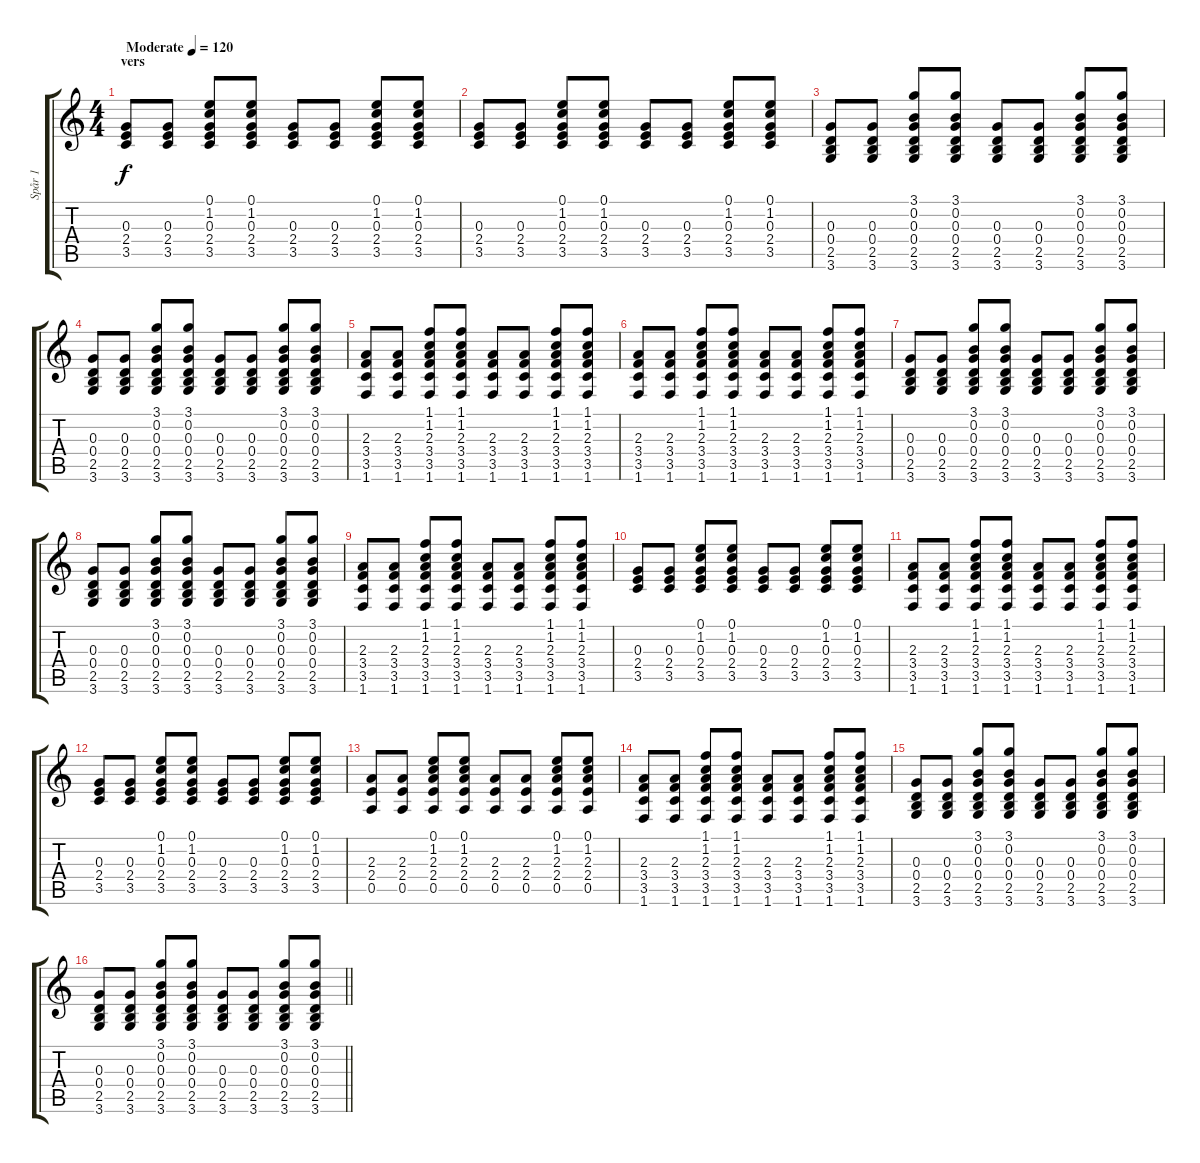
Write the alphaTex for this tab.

\track ("Spår 1" "Spår 1") {instrument acousticguitarnylon}
\staff {score tabs}
\tuning (E4 B3 G3 D3 A2 E2) {hide}
\ts (4 4)
\section ("" "vers")
\tempo (120 "Moderate")
\clef g2
\ks c
(0.3 2.4 3.5).8{dy f instrument acousticguitarnylon} (0.3 2.4 3.5).8 (0.1 1.2 0.3 2.4 3.5).8 (0.1 1.2 0.3 2.4 3.5).8 (0.3 2.4 3.5).8 (0.3 2.4 3.5).8 (0.1 1.2 0.3 2.4 3.5).8 (0.1 1.2 0.3 2.4 3.5).8 |
(0.3 2.4 3.5).8 (0.3 2.4 3.5).8 (0.1 1.2 0.3 2.4 3.5).8 (0.1 1.2 0.3 2.4 3.5).8 (0.3 2.4 3.5).8 (0.3 2.4 3.5).8 (0.1 1.2 0.3 2.4 3.5).8 (0.1 1.2 0.3 2.4 3.5).8 |
(0.3 0.4 2.5 3.6).8 (0.3 0.4 2.5 3.6).8 (3.1 0.2 0.3 0.4 2.5 3.6).8 (3.1 0.2 0.3 0.4 2.5 3.6).8 (0.3 0.4 2.5 3.6).8 (0.3 0.4 2.5 3.6).8 (3.1 0.2 0.3 0.4 2.5 3.6).8 (3.1 0.2 0.3 0.4 2.5 3.6).8 |
(0.3 0.4 2.5 3.6).8 (0.3 0.4 2.5 3.6).8 (3.1 0.2 0.3 0.4 2.5 3.6).8 (3.1 0.2 0.3 0.4 2.5 3.6).8 (0.3 0.4 2.5 3.6).8 (0.3 0.4 2.5 3.6).8 (3.1 0.2 0.3 0.4 2.5 3.6).8 (3.1 0.2 0.3 0.4 2.5 3.6).8 |
(2.3 3.4 3.5 1.6).8 (2.3 3.4 3.5 1.6).8 (1.1 1.2 2.3 3.4 3.5 1.6).8 (1.1 1.2 2.3 3.4 3.5 1.6).8 (2.3 3.4 3.5 1.6).8 (2.3 3.4 3.5 1.6).8 (1.1 1.2 2.3 3.4 3.5 1.6).8 (1.1 1.2 2.3 3.4 3.5 1.6).8 |
(2.3 3.4 3.5 1.6).8 (2.3 3.4 3.5 1.6).8 (1.1 1.2 2.3 3.4 3.5 1.6).8 (1.1 1.2 2.3 3.4 3.5 1.6).8 (2.3 3.4 3.5 1.6).8 (2.3 3.4 3.5 1.6).8 (1.1 1.2 2.3 3.4 3.5 1.6).8 (1.1 1.2 2.3 3.4 3.5 1.6).8 |
(0.3 0.4 2.5 3.6).8 (0.3 0.4 2.5 3.6).8 (3.1 0.2 0.3 0.4 2.5 3.6).8 (3.1 0.2 0.3 0.4 2.5 3.6).8 (0.3 0.4 2.5 3.6).8 (0.3 0.4 2.5 3.6).8 (3.1 0.2 0.3 0.4 2.5 3.6).8 (3.1 0.2 0.3 0.4 2.5 3.6).8 |
(0.3 0.4 2.5 3.6).8 (0.3 0.4 2.5 3.6).8 (3.1 0.2 0.3 0.4 2.5 3.6).8 (3.1 0.2 0.3 0.4 2.5 3.6).8 (0.3 0.4 2.5 3.6).8 (0.3 0.4 2.5 3.6).8 (3.1 0.2 0.3 0.4 2.5 3.6).8 (3.1 0.2 0.3 0.4 2.5 3.6).8 |
(2.3 3.4 3.5 1.6).8 (2.3 3.4 3.5 1.6).8 (1.1 1.2 2.3 3.4 3.5 1.6).8 (1.1 1.2 2.3 3.4 3.5 1.6).8 (2.3 3.4 3.5 1.6).8 (2.3 3.4 3.5 1.6).8 (1.1 1.2 2.3 3.4 3.5 1.6).8 (1.1 1.2 2.3 3.4 3.5 1.6).8 |
(0.3 2.4 3.5).8 (0.3 2.4 3.5).8 (0.1 1.2 0.3 2.4 3.5).8 (0.1 1.2 0.3 2.4 3.5).8 (0.3 2.4 3.5).8 (0.3 2.4 3.5).8 (0.1 1.2 0.3 2.4 3.5).8 (0.1 1.2 0.3 2.4 3.5).8 |
(2.3 3.4 3.5 1.6).8 (2.3 3.4 3.5 1.6).8 (1.1 1.2 2.3 3.4 3.5 1.6).8 (1.1 1.2 2.3 3.4 3.5 1.6).8 (2.3 3.4 3.5 1.6).8 (2.3 3.4 3.5 1.6).8 (1.1 1.2 2.3 3.4 3.5 1.6).8 (1.1 1.2 2.3 3.4 3.5 1.6).8 |
(0.3 2.4 3.5).8 (0.3 2.4 3.5).8 (0.1 1.2 0.3 2.4 3.5).8 (0.1 1.2 0.3 2.4 3.5).8 (0.3 2.4 3.5).8 (0.3 2.4 3.5).8 (0.1 1.2 0.3 2.4 3.5).8 (0.1 1.2 0.3 2.4 3.5).8 |
(2.3 2.4 0.5).8 (2.3 2.4 0.5).8 (0.1 1.2 2.3 2.4 0.5).8 (0.1 1.2 2.3 2.4 0.5).8 (2.3 2.4 0.5).8 (2.3 2.4 0.5).8 (0.1 1.2 2.3 2.4 0.5).8 (0.1 1.2 2.3 2.4 0.5).8 |
(2.3 3.4 3.5 1.6).8 (2.3 3.4 3.5 1.6).8 (1.1 1.2 2.3 3.4 3.5 1.6).8 (1.1 1.2 2.3 3.4 3.5 1.6).8 (2.3 3.4 3.5 1.6).8 (2.3 3.4 3.5 1.6).8 (1.1 1.2 2.3 3.4 3.5 1.6).8 (1.1 1.2 2.3 3.4 3.5 1.6).8 |
(0.3 0.4 2.5 3.6).8 (0.3 0.4 2.5 3.6).8 (3.1 0.2 0.3 0.4 2.5 3.6).8 (3.1 0.2 0.3 0.4 2.5 3.6).8 (0.3 0.4 2.5 3.6).8 (0.3 0.4 2.5 3.6).8 (3.1 0.2 0.3 0.4 2.5 3.6).8 (3.1 0.2 0.3 0.4 2.5 3.6).8 |
\barLineRight lightlight
(0.3 0.4 2.5 3.6).8 (0.3 0.4 2.5 3.6).8 (3.1 0.2 0.3 0.4 2.5 3.6).8 (3.1 0.2 0.3 0.4 2.5 3.6).8 (0.3 0.4 2.5 3.6).8 (0.3 0.4 2.5 3.6).8 (3.1 0.2 0.3 0.4 2.5 3.6).8 (3.1 0.2 0.3 0.4 2.5 3.6).8
